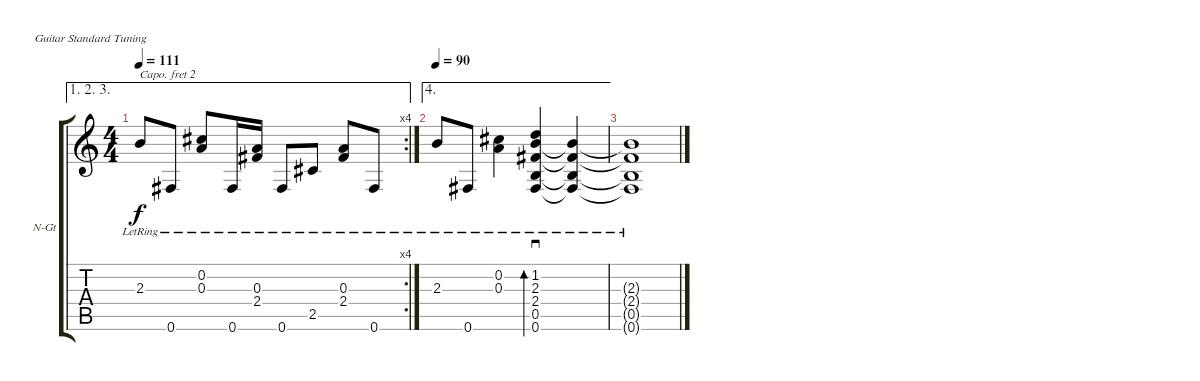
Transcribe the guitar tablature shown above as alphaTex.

\bracketExtendMode groupsimilarinstruments
\firstSystemTrackNameOrientation horizontal
\otherSystemsTrackNameOrientation horizontal
\track ("Guitare" "N-Gt") {instrument acousticguitarnylon}
\staff {score tabs}
\capo 2
\tuning (E4 B3 G3 D3 A2 E2)
\ae (1 2 3)
\rc 4
\ts (4 4)
\tempo 111
\clef g2
\ks c
2.3{lr}.8{dy f} 0.6{lr}.8 (0.2{lr} 0.3{lr}).8 0.6{lr}.16 (0.3{lr} 2.4{lr}).16 0.6{lr}.8 2.5{lr}.8 (0.3{lr} 2.4{lr}).8 0.6{lr}.8 |
\ae 4
\tempo 90
2.3{lr}.8 0.6{lr}.8 (0.2{lr} 0.3{lr}).4 (2.3{lr} 2.4{lr} 0.5 0.6 1.2).4{sd bd 480} (2.3{lr t} 2.4{lr t} 0.5{t} 0.6{t}).4 |
(2.3{lr t} 2.4{lr t} 0.5{t} 0.6{t}).1
